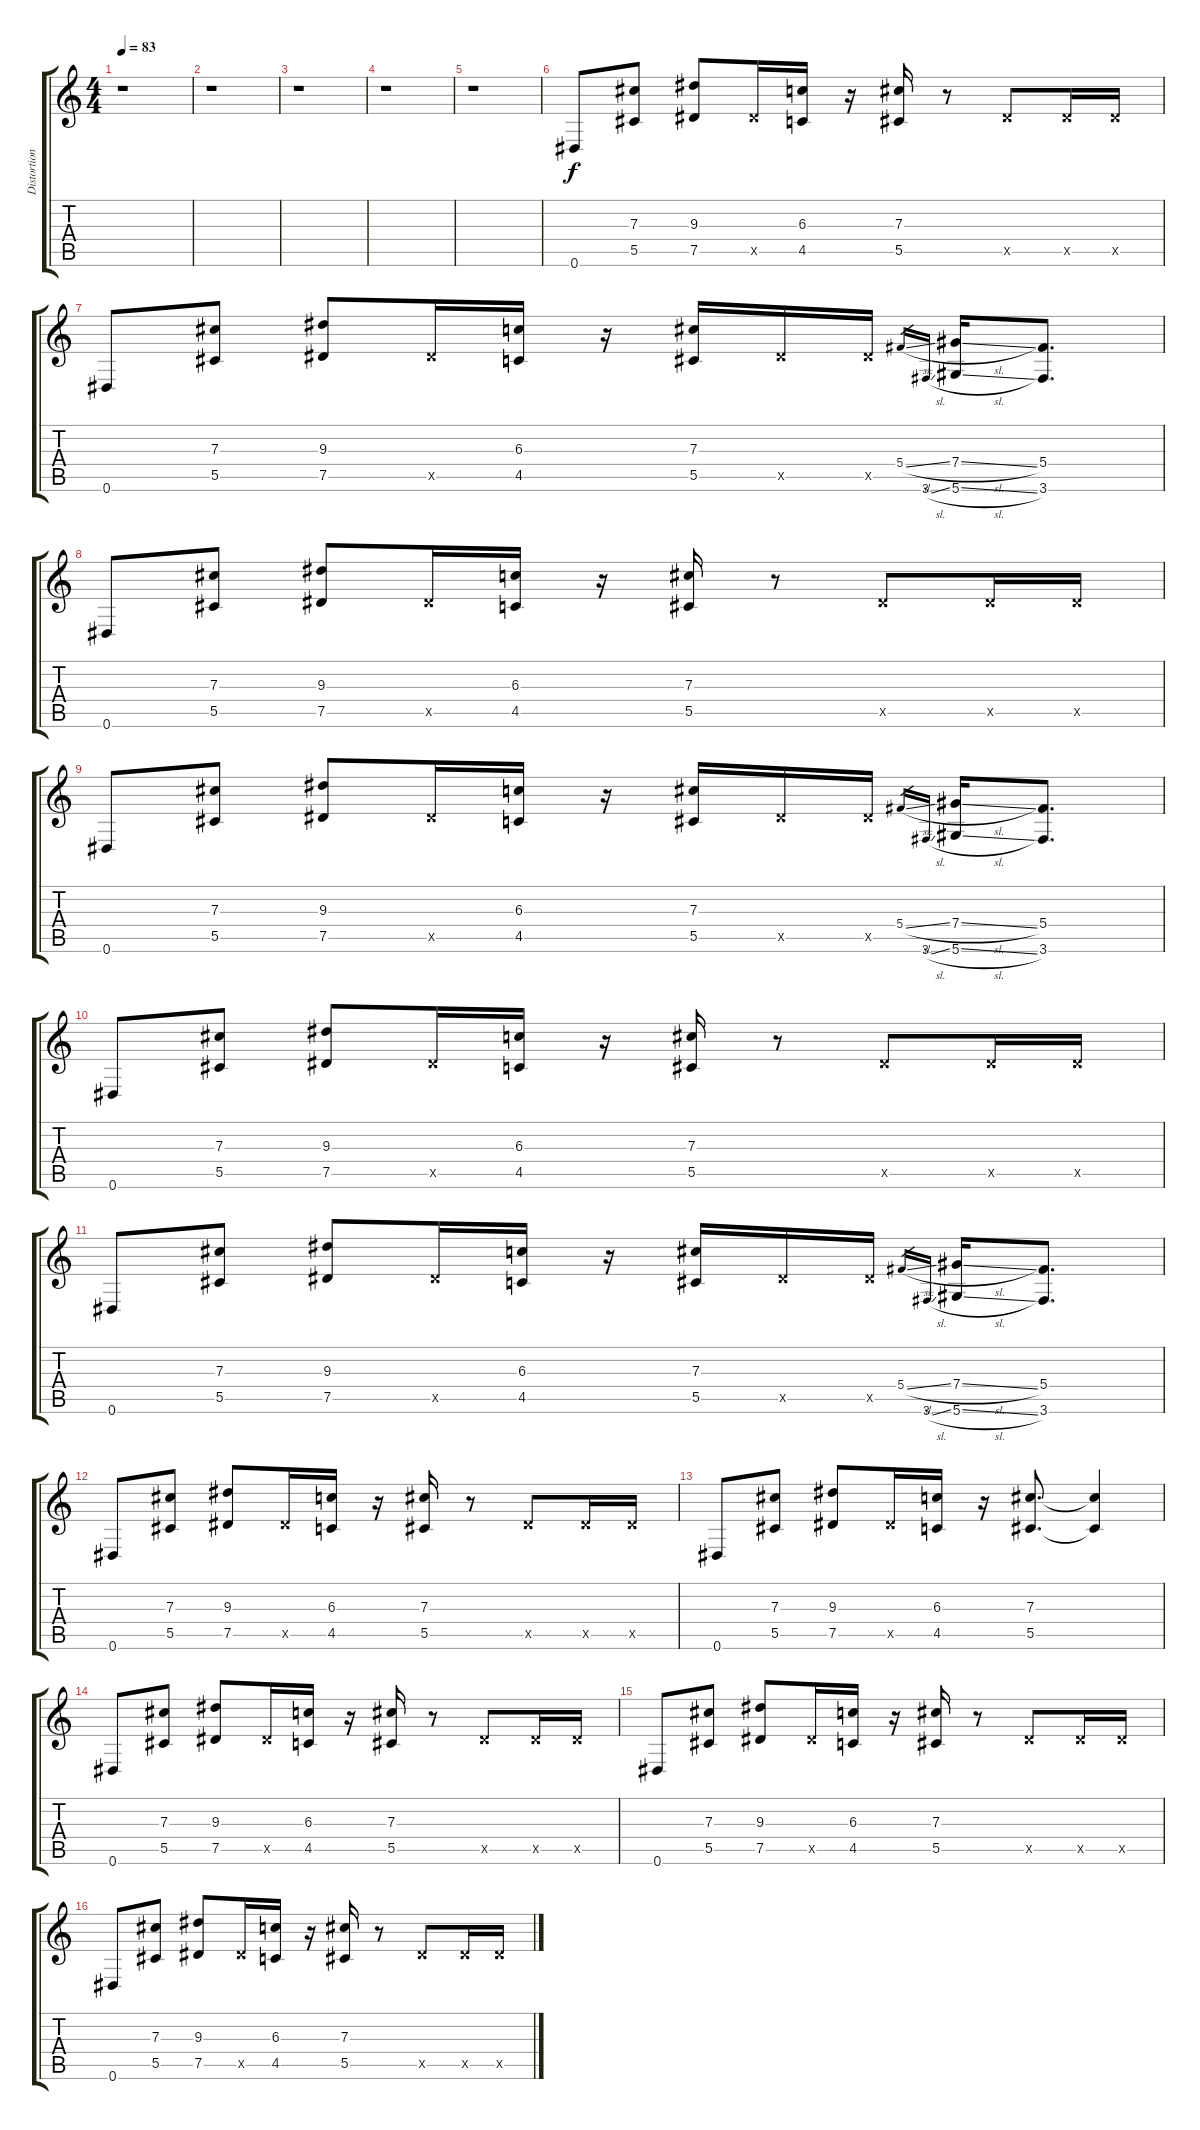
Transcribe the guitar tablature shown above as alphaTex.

\track ("Distortion" "Distortion") {instrument distortionguitar}
\staff {score tabs}
\tuning (Eb4 Bb3 Gb3 Db3 Ab2 Eb2) {hide}
\ts (4 4)
\tempo 83
\clef g2
\ks c
r.1{dy f instrument distortionguitar} |
r.1 |
r.1 |
r.1 |
r.1 |
0.6.8 (7.3 5.5).8 (9.3 7.5).8 7.5{x}.16 (6.3 4.5).16 r.16 (7.3 5.5).16 r.8 7.5{x}.8 7.5{x}.16 7.5{x}.16 |
0.6.8 (7.3 5.5).8 (9.3 7.5).8 7.5{x}.16 (6.3 4.5).16 r.16 (7.3 5.5).16 7.5{x}.16 7.5{x}.16 5.4{sl}.16{gr} 3.6{sl}.16{gr} (7.4{sl} 5.6{sl}).16 (5.4 3.6).8{d} |
0.6.8 (7.3 5.5).8 (9.3 7.5).8 7.5{x}.16 (6.3 4.5).16 r.16 (7.3 5.5).16 r.8 7.5{x}.8 7.5{x}.16 7.5{x}.16 |
0.6.8 (7.3 5.5).8 (9.3 7.5).8 7.5{x}.16 (6.3 4.5).16 r.16 (7.3 5.5).16 7.5{x}.16 7.5{x}.16 5.4{sl}.16{gr} 3.6{sl}.16{gr} (7.4{sl} 5.6{sl}).16 (5.4 3.6).8{d} |
0.6.8 (7.3 5.5).8 (9.3 7.5).8 7.5{x}.16 (6.3 4.5).16 r.16 (7.3 5.5).16 r.8 7.5{x}.8 7.5{x}.16 7.5{x}.16 |
0.6.8 (7.3 5.5).8 (9.3 7.5).8 7.5{x}.16 (6.3 4.5).16 r.16 (7.3 5.5).16 7.5{x}.16 7.5{x}.16 5.4{sl}.16{gr} 3.6{sl}.16{gr} (7.4{sl} 5.6{sl}).16 (5.4 3.6).8{d} |
0.6.8 (7.3 5.5).8 (9.3 7.5).8 7.5{x}.16 (6.3 4.5).16 r.16 (7.3 5.5).16 r.8 7.5{x}.8 7.5{x}.16 7.5{x}.16 |
0.6.8 (7.3 5.5).8 (9.3 7.5).8 7.5{x}.16 (6.3 4.5).16 r.16 (7.3 5.5).8{d} (7.3{t} 5.5{t}).4 |
0.6.8 (7.3 5.5).8 (9.3 7.5).8 7.5{x}.16 (6.3 4.5).16 r.16 (7.3 5.5).16 r.8 7.5{x}.8 7.5{x}.16 7.5{x}.16 |
0.6.8 (7.3 5.5).8 (9.3 7.5).8 7.5{x}.16 (6.3 4.5).16 r.16 (7.3 5.5).16 r.8 7.5{x}.8 7.5{x}.16 7.5{x}.16 |
0.6.8 (7.3 5.5).8 (9.3 7.5).8 7.5{x}.16 (6.3 4.5).16 r.16 (7.3 5.5).16 r.8 7.5{x}.8 7.5{x}.16 7.5{x}.16
